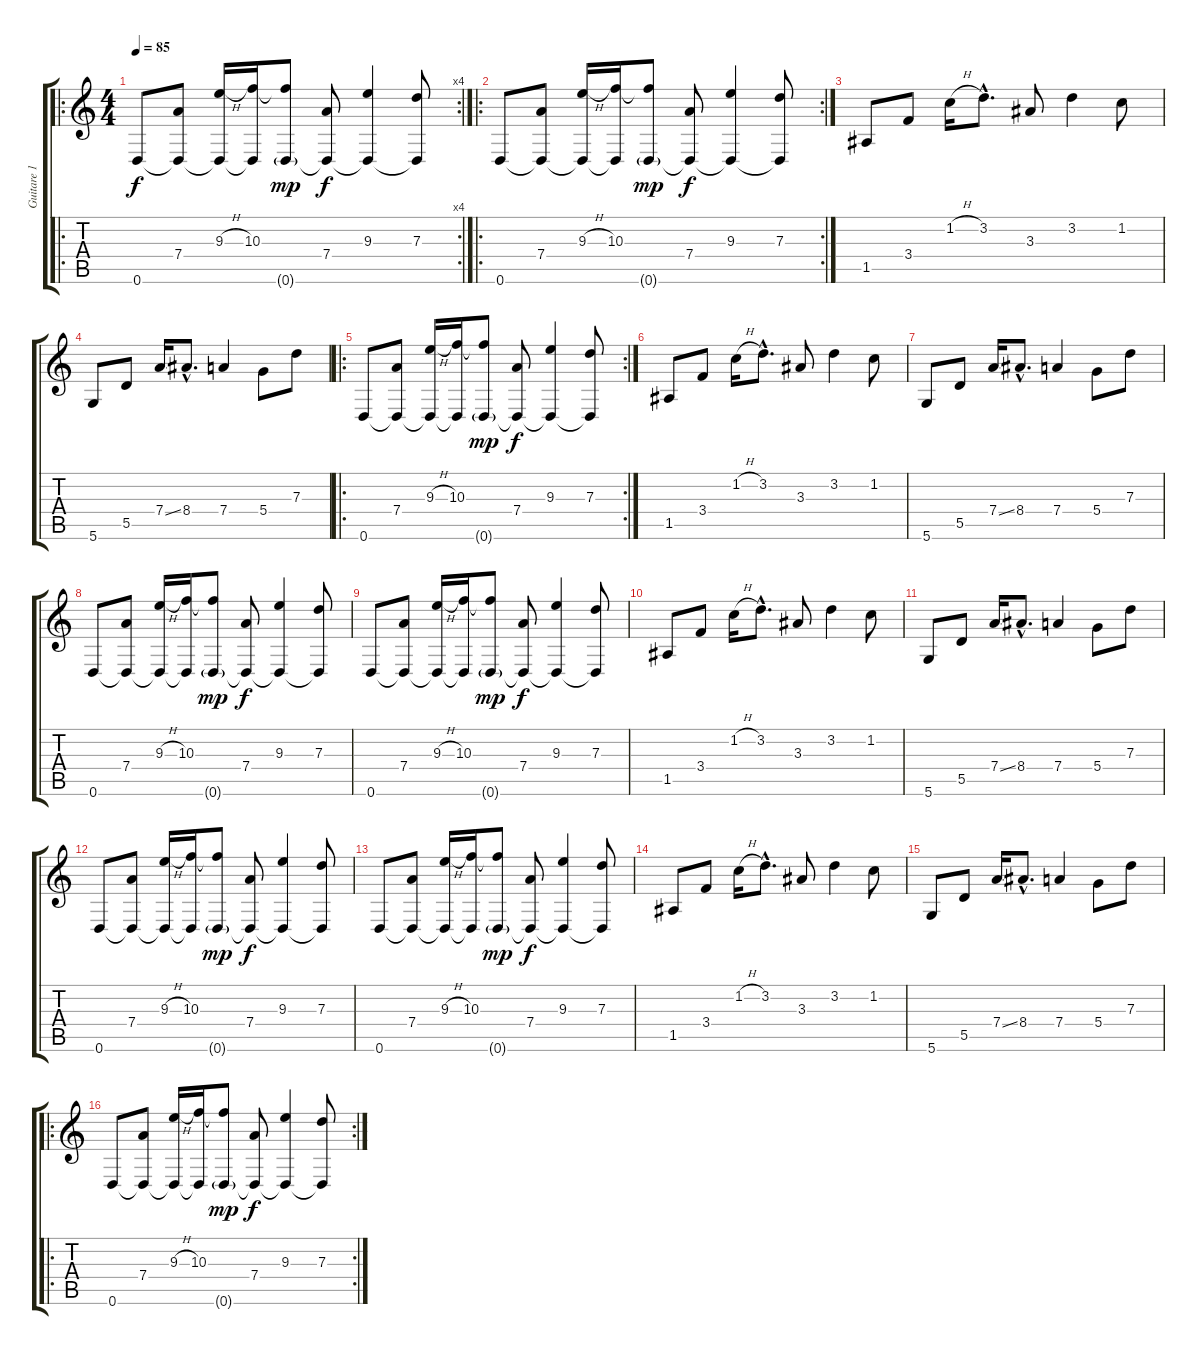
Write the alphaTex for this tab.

\track ("Guitare 1" "Guitare 1") {instrument acousticguitarnylon}
\staff {score tabs}
\tuning (E4 B3 G3 D3 A2 D2) {hide}
\ro
\rc 4
\ts (4 4)
\tempo 85
\clef g2
\ks c
0.6.8{dy f instrument acousticguitarnylon} (7.4 0.6{t}).8 (9.3{h} 0.6{t}).16 (10.3 0.6{t}).16 (10.3{t} 0.6{g}).8{dy mp} (7.4 0.6{t}).8{dy f} (9.3 0.6{t}).4 (7.3 0.6{t}).8 |
\ro
\rc 2
0.6.8 (7.4 0.6{t}).8 (9.3{h} 0.6{t}).16 (10.3 0.6{t}).16 (10.3{t} 0.6{g}).8{dy mp} (7.4 0.6{t}).8{dy f} (9.3 0.6{t}).4 (7.3 0.6{t}).8 |
1.5.8 3.4.8 1.2{h}.16 3.2{hac}.8{d} 3.3.8 3.2.4 1.2.8 |
5.6.8 5.5.8 7.4{ss}.16 8.4{hac}.8{d} 7.4.4 5.4.8 7.3.8 |
\ro
\rc 2
0.6.8 (7.4 0.6{t}).8 (9.3{h} 0.6{t}).16 (10.3 0.6{t}).16 (10.3{t} 0.6{g}).8{dy mp} (7.4 0.6{t}).8{dy f} (9.3 0.6{t}).4 (7.3 0.6{t}).8 |
1.5.8 3.4.8 1.2{h}.16 3.2{hac}.8{d} 3.3.8 3.2.4 1.2.8 |
5.6.8 5.5.8 7.4{ss}.16 8.4{hac}.8{d} 7.4.4 5.4.8 7.3.8 |
0.6.8 (7.4 0.6{t}).8 (9.3{h} 0.6{t}).16 (10.3 0.6{t}).16 (10.3{t} 0.6{g}).8{dy mp} (7.4 0.6{t}).8{dy f} (9.3 0.6{t}).4 (7.3 0.6{t}).8 |
0.6.8 (7.4 0.6{t}).8 (9.3{h} 0.6{t}).16 (10.3 0.6{t}).16 (10.3{t} 0.6{g}).8{dy mp} (7.4 0.6{t}).8{dy f} (9.3 0.6{t}).4 (7.3 0.6{t}).8 |
1.5.8 3.4.8 1.2{h}.16 3.2{hac}.8{d} 3.3.8 3.2.4 1.2.8 |
5.6.8 5.5.8 7.4{ss}.16 8.4{hac}.8{d} 7.4.4 5.4.8 7.3.8 |
0.6.8 (7.4 0.6{t}).8 (9.3{h} 0.6{t}).16 (10.3 0.6{t}).16 (10.3{t} 0.6{g}).8{dy mp} (7.4 0.6{t}).8{dy f} (9.3 0.6{t}).4 (7.3 0.6{t}).8 |
0.6.8 (7.4 0.6{t}).8 (9.3{h} 0.6{t}).16 (10.3 0.6{t}).16 (10.3{t} 0.6{g}).8{dy mp} (7.4 0.6{t}).8{dy f} (9.3 0.6{t}).4 (7.3 0.6{t}).8 |
1.5.8 3.4.8 1.2{h}.16 3.2{hac}.8{d} 3.3.8 3.2.4 1.2.8 |
5.6.8 5.5.8 7.4{ss}.16 8.4{hac}.8{d} 7.4.4 5.4.8 7.3.8 |
\ro
\rc 2
0.6.8 (7.4 0.6{t}).8 (9.3{h} 0.6{t}).16 (10.3 0.6{t}).16 (10.3{t} 0.6{g}).8{dy mp} (7.4 0.6{t}).8{dy f} (9.3 0.6{t}).4 (7.3 0.6{t}).8
